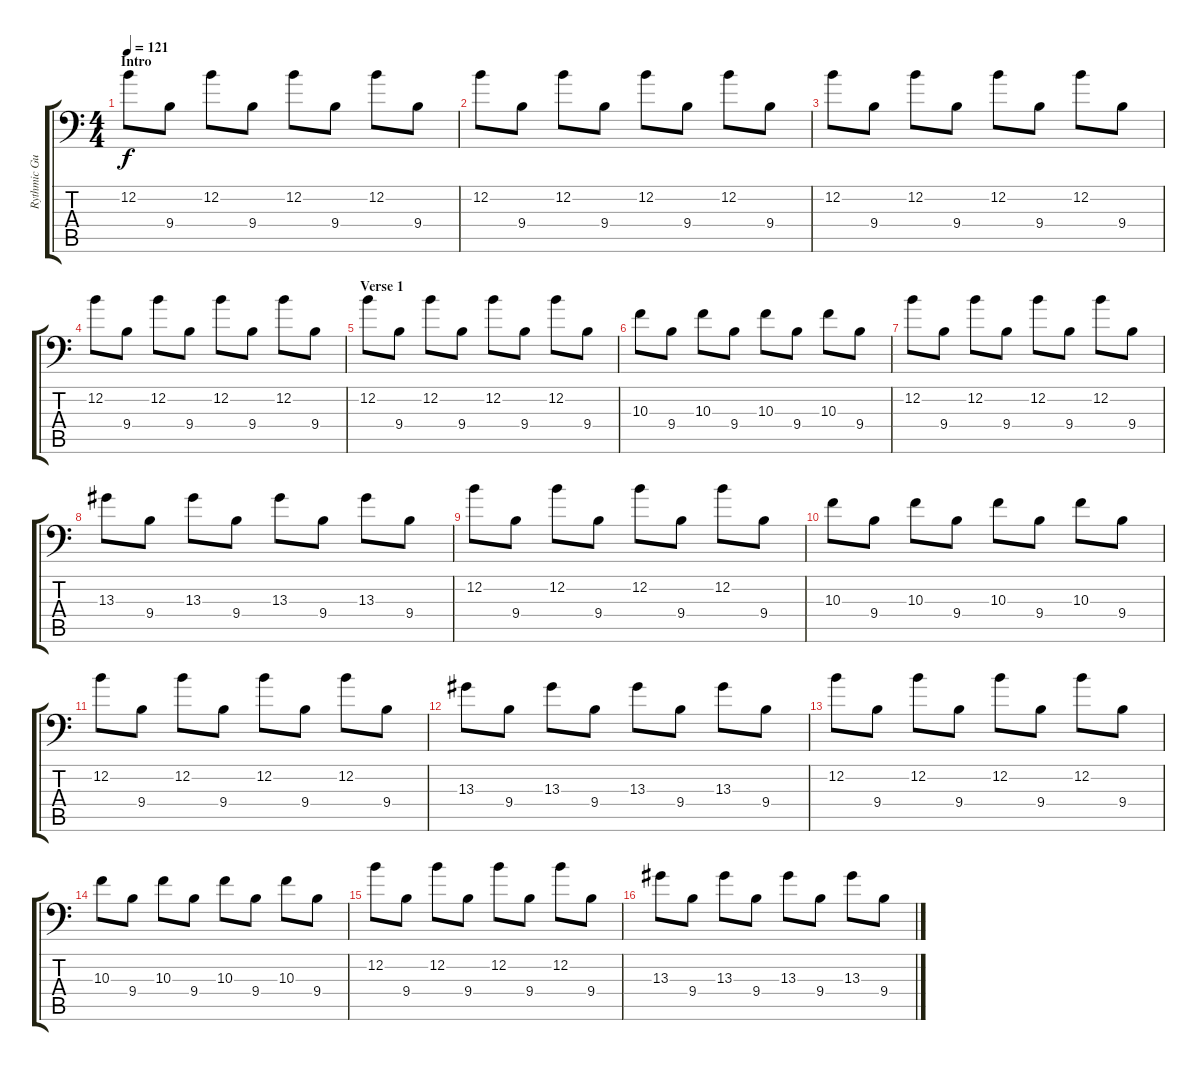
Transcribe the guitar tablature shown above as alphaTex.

\track ("Rythmic Guitar (Down An Octave)" "Rythmic Gu") {instrument distortionguitar}
\staff {score tabs}
\tuning (E3 B2 G2 D2 A1 E1) {hide}
\ts (4 4)
\section ("" "Intro")
\tempo 121
\clef f4
\ks c
12.2.8{dy f instrument distortionguitar} 9.4.8 12.2.8 9.4.8 12.2.8 9.4.8 12.2.8 9.4.8 |
12.2.8 9.4.8 12.2.8 9.4.8 12.2.8 9.4.8 12.2.8 9.4.8 |
12.2.8 9.4.8 12.2.8 9.4.8 12.2.8 9.4.8 12.2.8 9.4.8 |
12.2.8 9.4.8 12.2.8 9.4.8 12.2.8 9.4.8 12.2.8 9.4.8 |
\section ("" "Verse 1")
12.2.8 9.4.8 12.2.8 9.4.8 12.2.8 9.4.8 12.2.8 9.4.8 |
10.3.8 9.4.8 10.3.8 9.4.8 10.3.8 9.4.8 10.3.8 9.4.8 |
12.2.8 9.4.8 12.2.8 9.4.8 12.2.8 9.4.8 12.2.8 9.4.8 |
13.3.8 9.4.8 13.3.8 9.4.8 13.3.8 9.4.8 13.3.8 9.4.8 |
12.2.8 9.4.8 12.2.8 9.4.8 12.2.8 9.4.8 12.2.8 9.4.8 |
10.3.8 9.4.8 10.3.8 9.4.8 10.3.8 9.4.8 10.3.8 9.4.8 |
12.2.8 9.4.8 12.2.8 9.4.8 12.2.8 9.4.8 12.2.8 9.4.8 |
13.3.8 9.4.8 13.3.8 9.4.8 13.3.8 9.4.8 13.3.8 9.4.8 |
12.2.8 9.4.8 12.2.8 9.4.8 12.2.8 9.4.8 12.2.8 9.4.8 |
10.3.8 9.4.8 10.3.8 9.4.8 10.3.8 9.4.8 10.3.8 9.4.8 |
12.2.8 9.4.8 12.2.8 9.4.8 12.2.8 9.4.8 12.2.8 9.4.8 |
13.3.8 9.4.8 13.3.8 9.4.8 13.3.8 9.4.8 13.3.8 9.4.8
